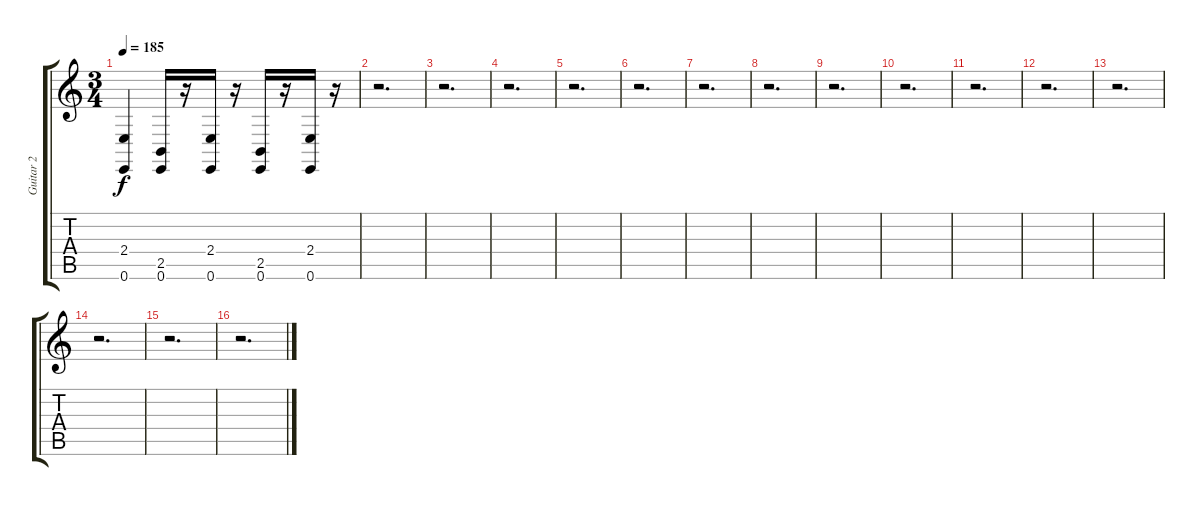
\track ("Guitar 2" "Guitar 2") {instrument pad6metallic}
\staff {score tabs}
\tuning (E4 B3 G3 D3 A2 E2) {hide}
\ts (3 4)
\tempo 185
\clef g2
\ks c
(2.4 0.6).4{dy f} (2.5 0.6).16 r.16 (2.4 0.6).16 r.16 (2.5 0.6).16 r.16 (2.4 0.6).16 r.16 |
r.2{d} |
r.2{d} |
r.2{d} |
r.2{d} |
r.2{d} |
r.2{d} |
r.2{d} |
r.2{d} |
r.2{d} |
r.2{d} |
r.2{d} |
r.2{d} |
r.2{d} |
r.2{d} |
r.2{d}
